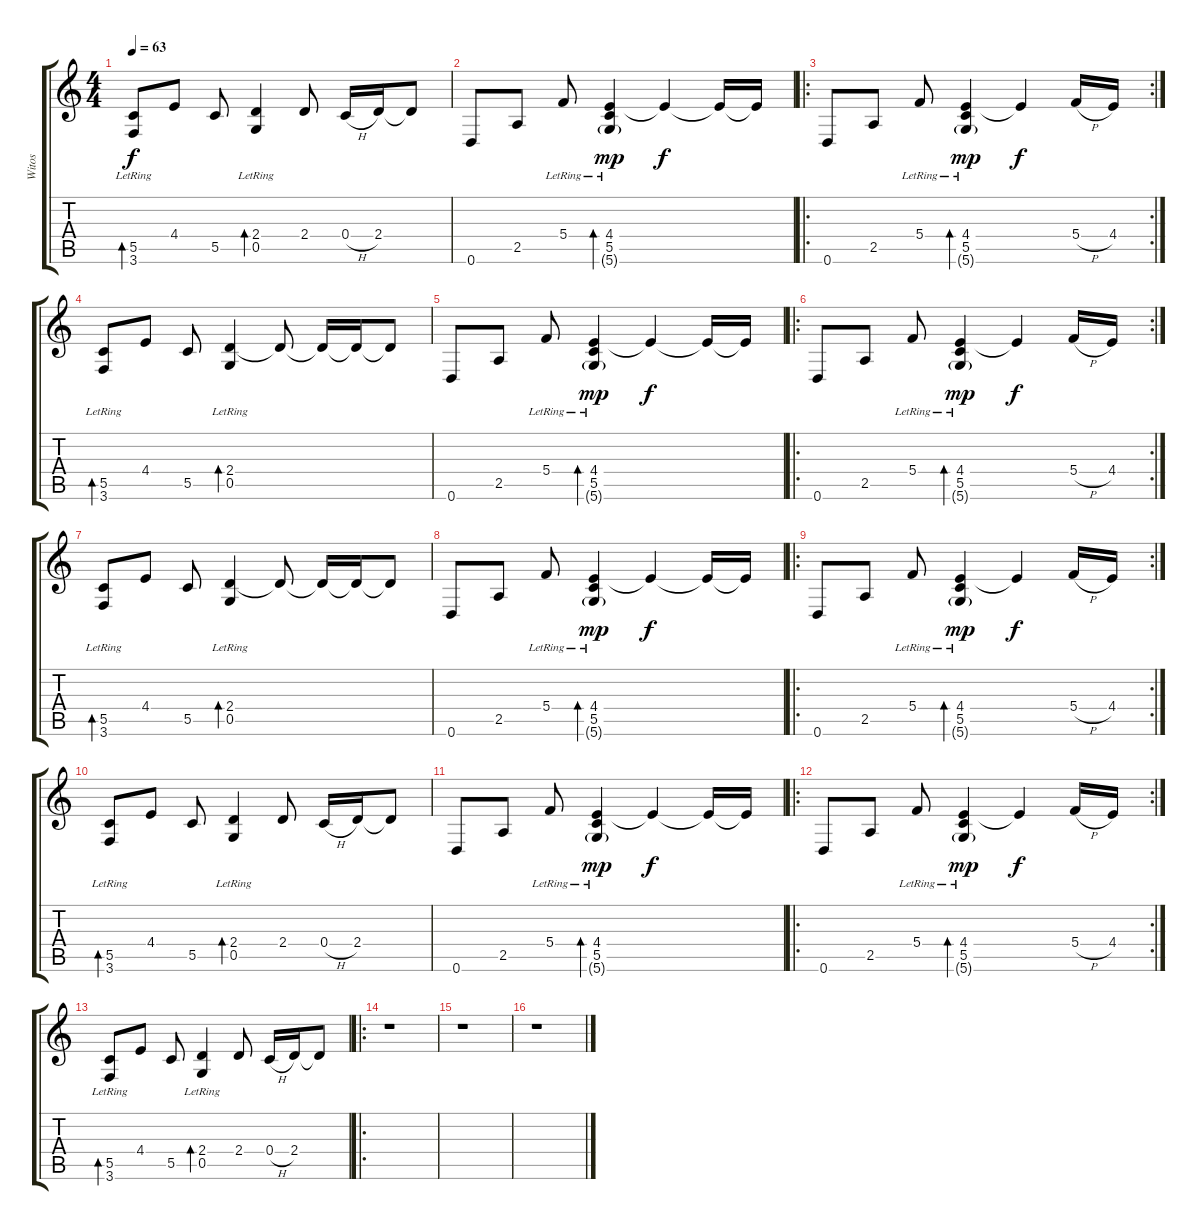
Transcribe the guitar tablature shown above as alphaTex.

\track ("Witos" "Witos") {instrument acousticguitarnylon}
\staff {score tabs}
\tuning (D4 A3 F3 C3 G2 D2) {hide}
\ts (4 4)
\tempo 63
\clef g2
\ks c
(5.5 3.6{lr}).8{bd 60 dy f} 4.4.8 5.5.8 (2.4 0.5{lr}).4{bd 60} 2.4.8 0.4{h}.16 2.4.16 2.4{t}.8 |
0.6.8 2.5.8 5.4{lr}.8 (4.4{lr} 5.5{lr} 5.6{g lr}).4{bd 60 dy mp} 4.4{t}.4{dy f} 4.4{t}.16 4.4{t}.16 |
\ro
\rc 2
0.6.8 2.5.8 5.4{lr}.8 (4.4{lr} 5.5{lr} 5.6{g lr}).4{bd 60 dy mp} 4.4{t}.4{dy f} 5.4{h}.16 4.4.16 |
(5.5 3.6{lr}).8{bd 60} 4.4.8 5.5.8 (2.4 0.5{lr}).4{bd 60} 2.4{t}.8 2.4{t}.16 2.4{t}.16 2.4{t}.8 |
0.6.8 2.5.8 5.4{lr}.8 (4.4{lr} 5.5{lr} 5.6{g lr}).4{bd 60 dy mp} 4.4{t}.4{dy f} 4.4{t}.16 4.4{t}.16 |
\ro
\rc 2
0.6.8 2.5.8 5.4{lr}.8 (4.4{lr} 5.5{lr} 5.6{g lr}).4{bd 60 dy mp} 4.4{t}.4{dy f} 5.4{h}.16 4.4.16 |
(5.5 3.6{lr}).8{bd 60} 4.4.8 5.5.8 (2.4 0.5{lr}).4{bd 60} 2.4{t}.8 2.4{t}.16 2.4{t}.16 2.4{t}.8 |
0.6.8 2.5.8 5.4{lr}.8 (4.4{lr} 5.5{lr} 5.6{g lr}).4{bd 60 dy mp} 4.4{t}.4{dy f} 4.4{t}.16 4.4{t}.16 |
\ro
\rc 2
0.6.8 2.5.8 5.4{lr}.8 (4.4{lr} 5.5{lr} 5.6{g lr}).4{bd 60 dy mp} 4.4{t}.4{dy f} 5.4{h}.16 4.4.16 |
(5.5 3.6{lr}).8{bd 60} 4.4.8 5.5.8 (2.4 0.5{lr}).4{bd 60} 2.4.8 0.4{h}.16 2.4.16 2.4{t}.8 |
0.6.8 2.5.8 5.4{lr}.8 (4.4{lr} 5.5{lr} 5.6{g lr}).4{bd 60 dy mp} 4.4{t}.4{dy f} 4.4{t}.16 4.4{t}.16 |
\ro
\rc 2
0.6.8 2.5.8 5.4{lr}.8 (4.4{lr} 5.5{lr} 5.6{g lr}).4{bd 60 dy mp} 4.4{t}.4{dy f} 5.4{h}.16 4.4.16 |
(5.5 3.6{lr}).8{bd 60} 4.4.8 5.5.8 (2.4 0.5{lr}).4{bd 60} 2.4.8 0.4{h}.16 2.4.16 2.4{t}.8 |
\ro
r.1 |
r.1 |
r.1
